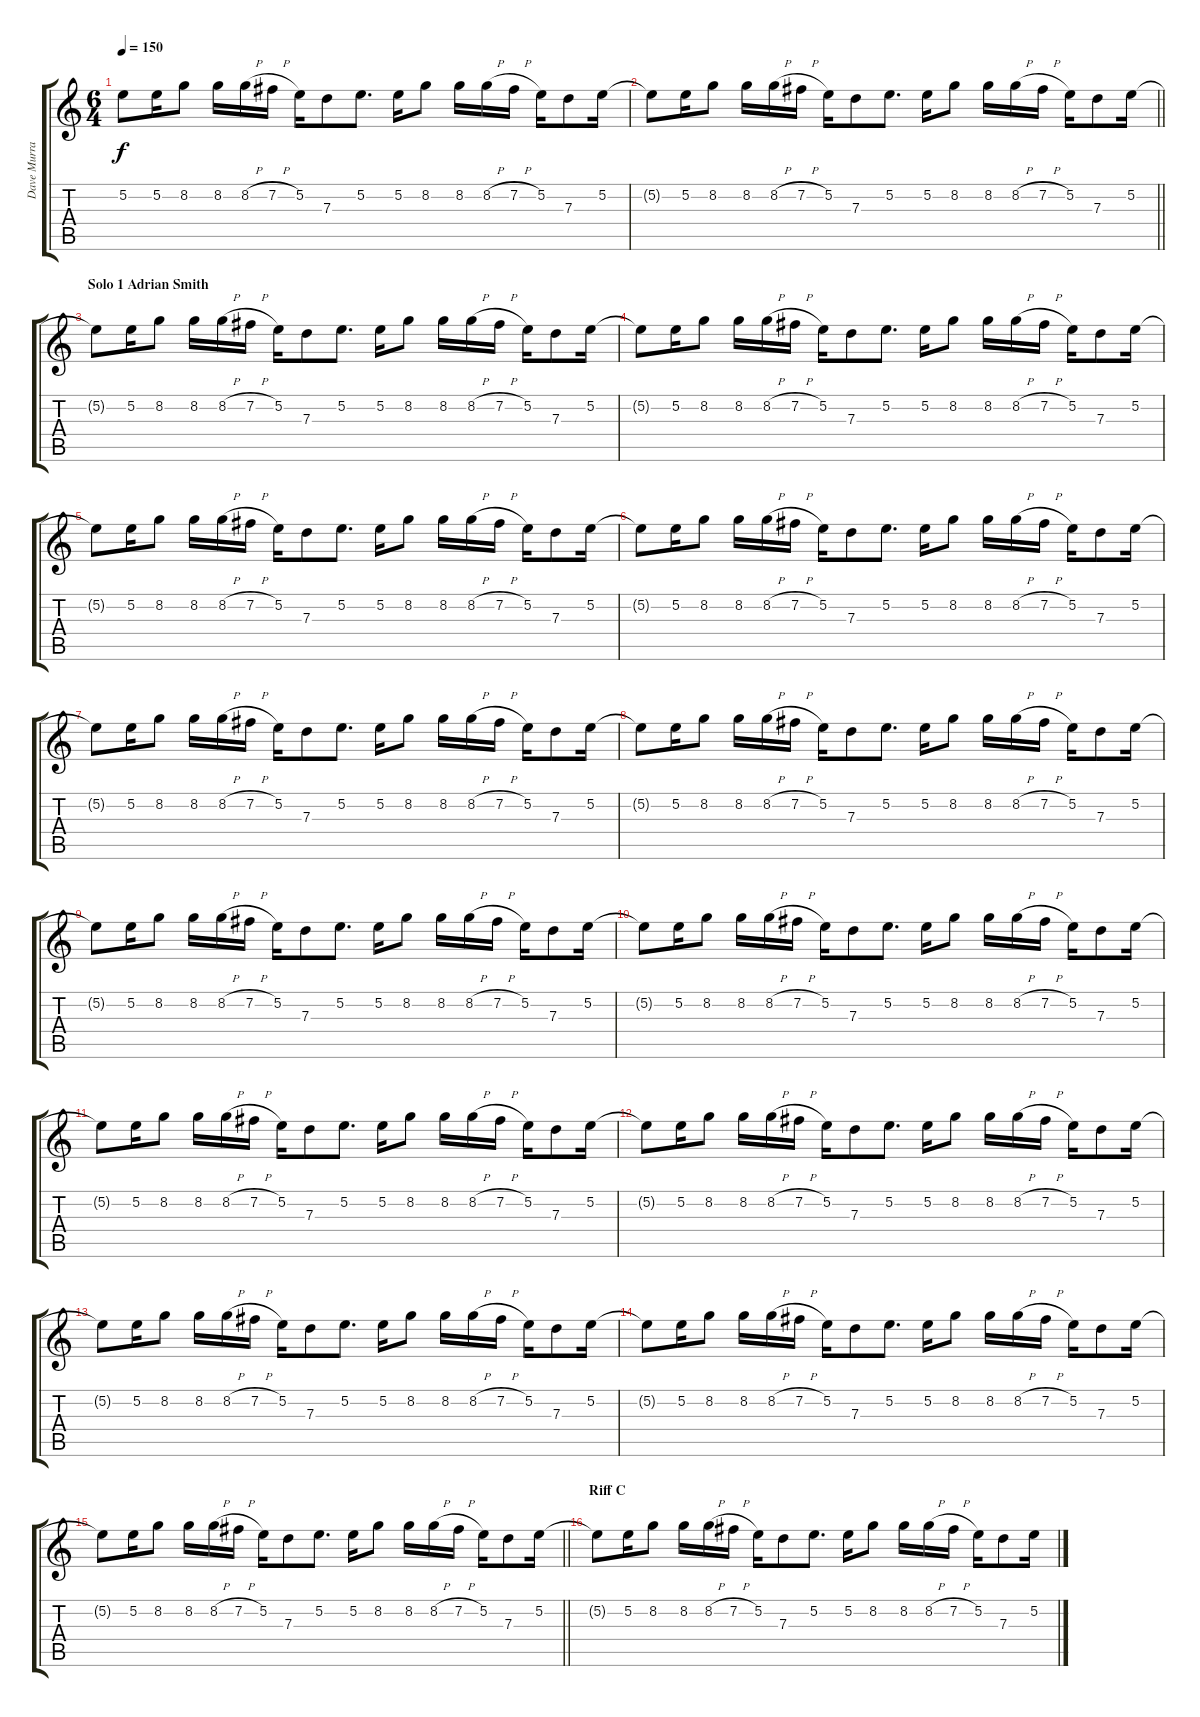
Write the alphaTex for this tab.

\track ("Dave Murray" "Dave Murra") {instrument distortionguitar}
\staff {score tabs}
\tuning (E4 B3 G3 D3 A2 E2) {hide}
\ts (6 4)
\tempo 150
\clef g2
\ks c
5.2{t}.8{dy f} 5.2.16 8.2.8 8.2.16 8.2{h}.16 7.2{h}.16 5.2.16 7.3.8 5.2.8{d} 5.2.16 8.2.8 8.2.16 8.2{h}.16 7.2{h}.16 5.2.16 7.3.8 5.2.16 |
\barLineRight lightlight
5.2{t}.8 5.2.16 8.2.8 8.2.16 8.2{h}.16 7.2{h}.16 5.2.16 7.3.8 5.2.8{d} 5.2.16 8.2.8 8.2.16 8.2{h}.16 7.2{h}.16 5.2.16 7.3.8 5.2.16 |
\section ("" "Solo 1 Adrian Smith")
5.2{t}.8 5.2.16 8.2.8 8.2.16 8.2{h}.16 7.2{h}.16 5.2.16 7.3.8 5.2.8{d} 5.2.16 8.2.8 8.2.16 8.2{h}.16 7.2{h}.16 5.2.16 7.3.8 5.2.16 |
5.2{t}.8 5.2.16 8.2.8 8.2.16 8.2{h}.16 7.2{h}.16 5.2.16 7.3.8 5.2.8{d} 5.2.16 8.2.8 8.2.16 8.2{h}.16 7.2{h}.16 5.2.16 7.3.8 5.2.16 |
5.2{t}.8 5.2.16 8.2.8 8.2.16 8.2{h}.16 7.2{h}.16 5.2.16 7.3.8 5.2.8{d} 5.2.16 8.2.8 8.2.16 8.2{h}.16 7.2{h}.16 5.2.16 7.3.8 5.2.16 |
5.2{t}.8 5.2.16 8.2.8 8.2.16 8.2{h}.16 7.2{h}.16 5.2.16 7.3.8 5.2.8{d} 5.2.16 8.2.8 8.2.16 8.2{h}.16 7.2{h}.16 5.2.16 7.3.8 5.2.16 |
5.2{t}.8 5.2.16 8.2.8 8.2.16 8.2{h}.16 7.2{h}.16 5.2.16 7.3.8 5.2.8{d} 5.2.16 8.2.8 8.2.16 8.2{h}.16 7.2{h}.16 5.2.16 7.3.8 5.2.16 |
5.2{t}.8 5.2.16 8.2.8 8.2.16 8.2{h}.16 7.2{h}.16 5.2.16 7.3.8 5.2.8{d} 5.2.16 8.2.8 8.2.16 8.2{h}.16 7.2{h}.16 5.2.16 7.3.8 5.2.16 |
5.2{t}.8 5.2.16 8.2.8 8.2.16 8.2{h}.16 7.2{h}.16 5.2.16 7.3.8 5.2.8{d} 5.2.16 8.2.8 8.2.16 8.2{h}.16 7.2{h}.16 5.2.16 7.3.8 5.2.16 |
5.2{t}.8 5.2.16 8.2.8 8.2.16 8.2{h}.16 7.2{h}.16 5.2.16 7.3.8 5.2.8{d} 5.2.16 8.2.8 8.2.16 8.2{h}.16 7.2{h}.16 5.2.16 7.3.8 5.2.16 |
5.2{t}.8 5.2.16 8.2.8 8.2.16 8.2{h}.16 7.2{h}.16 5.2.16 7.3.8 5.2.8{d} 5.2.16 8.2.8 8.2.16 8.2{h}.16 7.2{h}.16 5.2.16 7.3.8 5.2.16 |
5.2{t}.8 5.2.16 8.2.8 8.2.16 8.2{h}.16 7.2{h}.16 5.2.16 7.3.8 5.2.8{d} 5.2.16 8.2.8 8.2.16 8.2{h}.16 7.2{h}.16 5.2.16 7.3.8 5.2.16 |
5.2{t}.8 5.2.16 8.2.8 8.2.16 8.2{h}.16 7.2{h}.16 5.2.16 7.3.8 5.2.8{d} 5.2.16 8.2.8 8.2.16 8.2{h}.16 7.2{h}.16 5.2.16 7.3.8 5.2.16 |
5.2{t}.8 5.2.16 8.2.8 8.2.16 8.2{h}.16 7.2{h}.16 5.2.16 7.3.8 5.2.8{d} 5.2.16 8.2.8 8.2.16 8.2{h}.16 7.2{h}.16 5.2.16 7.3.8 5.2.16 |
\barLineRight lightlight
5.2{t}.8 5.2.16 8.2.8 8.2.16 8.2{h}.16 7.2{h}.16 5.2.16 7.3.8 5.2.8{d} 5.2.16 8.2.8 8.2.16 8.2{h}.16 7.2{h}.16 5.2.16 7.3.8 5.2.16 |
\section ("" "Riff C")
5.2{t}.8 5.2.16 8.2.8 8.2.16 8.2{h}.16 7.2{h}.16 5.2.16 7.3.8 5.2.8{d} 5.2.16 8.2.8 8.2.16 8.2{h}.16 7.2{h}.16 5.2.16 7.3.8 5.2.16
